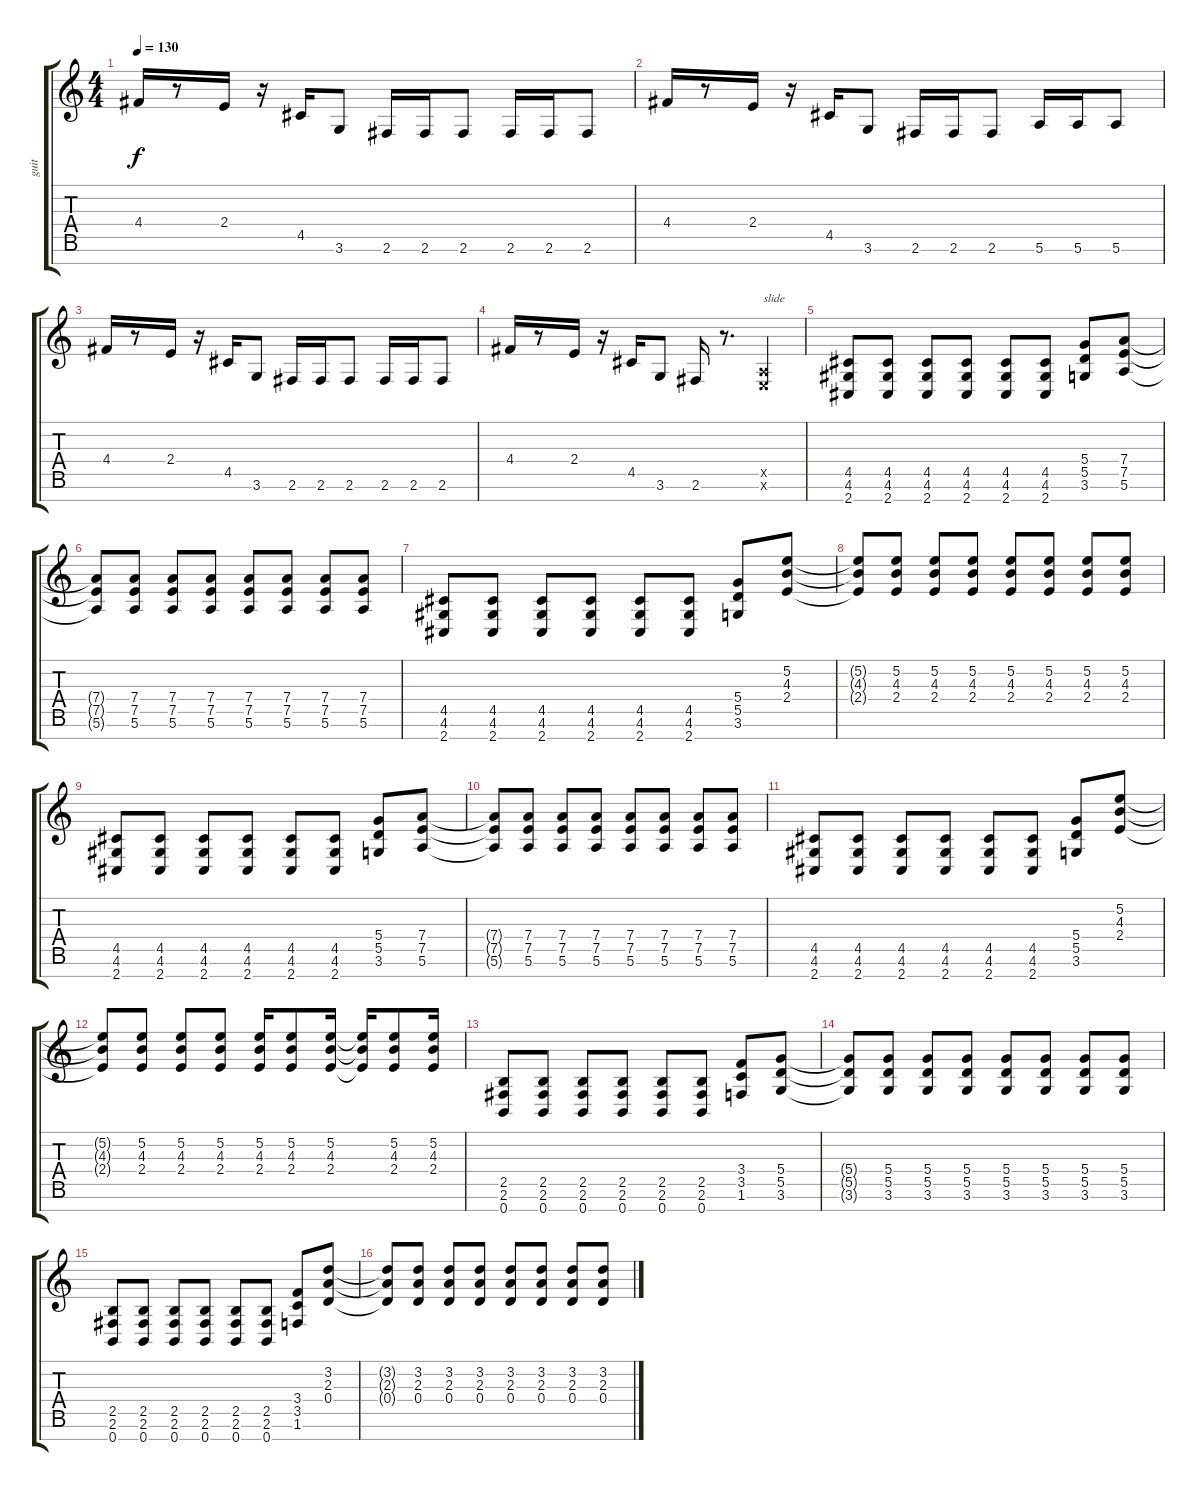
\track ("guit" "guit") {instrument distortionguitar}
\staff {score tabs}
\tuning (E4 B3 G3 D3 A2 E2 B1) {hide}
\ts (4 4)
\tempo 130
\clef g2
\ks c
4.4.16{dy f} r.8 2.4.16 r.16 4.5.16 3.6.8 2.6.16 2.6.16 2.6.8 2.6.16 2.6.16 2.6.8 |
4.4.16 r.8 2.4.16 r.16 4.5.16 3.6.8 2.6.16 2.6.16 2.6.8 5.6.16 5.6.16 5.6.8 |
4.4.16 r.8 2.4.16 r.16 4.5.16 3.6.8 2.6.16 2.6.16 2.6.8 2.6.16 2.6.16 2.6.8 |
4.4.16 r.8 2.4.16 r.16 4.5.16 3.6.8 2.6.16 r.8{d} (0.5{x} 0.6{x}).4{txt "slide"} |
(4.5 4.6 2.7).8 (4.5 4.6 2.7).8 (4.5 4.6 2.7).8 (4.5 4.6 2.7).8 (4.5 4.6 2.7).8 (4.5 4.6 2.7).8 (5.4 5.5 3.6).8 (7.4 7.5 5.6).8 |
(7.4{t} 7.5{t} 5.6{t}).8 (7.4 7.5 5.6).8 (7.4 7.5 5.6).8 (7.4 7.5 5.6).8 (7.4 7.5 5.6).8 (7.4 7.5 5.6).8 (7.4 7.5 5.6).8 (7.4 7.5 5.6).8 |
(4.5 4.6 2.7).8 (4.5 4.6 2.7).8 (4.5 4.6 2.7).8 (4.5 4.6 2.7).8 (4.5 4.6 2.7).8 (4.5 4.6 2.7).8 (5.4 5.5 3.6).8 (5.2 4.3 2.4).8 |
(5.2{t} 4.3{t} 2.4{t}).8 (5.2 4.3 2.4).8 (5.2 4.3 2.4).8 (5.2 4.3 2.4).8 (5.2 4.3 2.4).8 (5.2 4.3 2.4).8 (5.2 4.3 2.4).8 (5.2 4.3 2.4).8 |
(4.5 4.6 2.7).8 (4.5 4.6 2.7).8 (4.5 4.6 2.7).8 (4.5 4.6 2.7).8 (4.5 4.6 2.7).8 (4.5 4.6 2.7).8 (5.4 5.5 3.6).8 (7.4 7.5 5.6).8 |
(7.4{t} 7.5{t} 5.6{t}).8 (7.4 7.5 5.6).8 (7.4 7.5 5.6).8 (7.4 7.5 5.6).8 (7.4 7.5 5.6).8 (7.4 7.5 5.6).8 (7.4 7.5 5.6).8 (7.4 7.5 5.6).8 |
(4.5 4.6 2.7).8 (4.5 4.6 2.7).8 (4.5 4.6 2.7).8 (4.5 4.6 2.7).8 (4.5 4.6 2.7).8 (4.5 4.6 2.7).8 (5.4 5.5 3.6).8 (5.2 4.3 2.4).8 |
(5.2{t} 4.3{t} 2.4{t}).8 (5.2 4.3 2.4).8 (5.2 4.3 2.4).8 (5.2 4.3 2.4).8 (5.2 4.3 2.4).16 (5.2 4.3 2.4).8 (5.2 4.3 2.4).16 (5.2{t} 4.3{t} 2.4{t}).16 (5.2 4.3 2.4).8 (5.2 4.3 2.4).16 |
(2.5 2.6 0.7).8 (2.5 2.6 0.7).8 (2.5 2.6 0.7).8 (2.5 2.6 0.7).8 (2.5 2.6 0.7).8 (2.5 2.6 0.7).8 (3.4 3.5 1.6).8 (5.4 5.5 3.6).8 |
(5.4{t} 5.5{t} 3.6{t}).8 (5.4 5.5 3.6).8 (5.4 5.5 3.6).8 (5.4 5.5 3.6).8 (5.4 5.5 3.6).8 (5.4 5.5 3.6).8 (5.4 5.5 3.6).8 (5.4 5.5 3.6).8 |
(2.5 2.6 0.7).8 (2.5 2.6 0.7).8 (2.5 2.6 0.7).8 (2.5 2.6 0.7).8 (2.5 2.6 0.7).8 (2.5 2.6 0.7).8 (3.4 3.5 1.6).8 (3.2 2.3 0.4).8 |
(3.2{t} 2.3{t} 0.4{t}).8 (3.2 2.3 0.4).8 (3.2 2.3 0.4).8 (3.2 2.3 0.4).8 (3.2 2.3 0.4).8 (3.2 2.3 0.4).8 (3.2 2.3 0.4).8 (3.2 2.3 0.4).8
